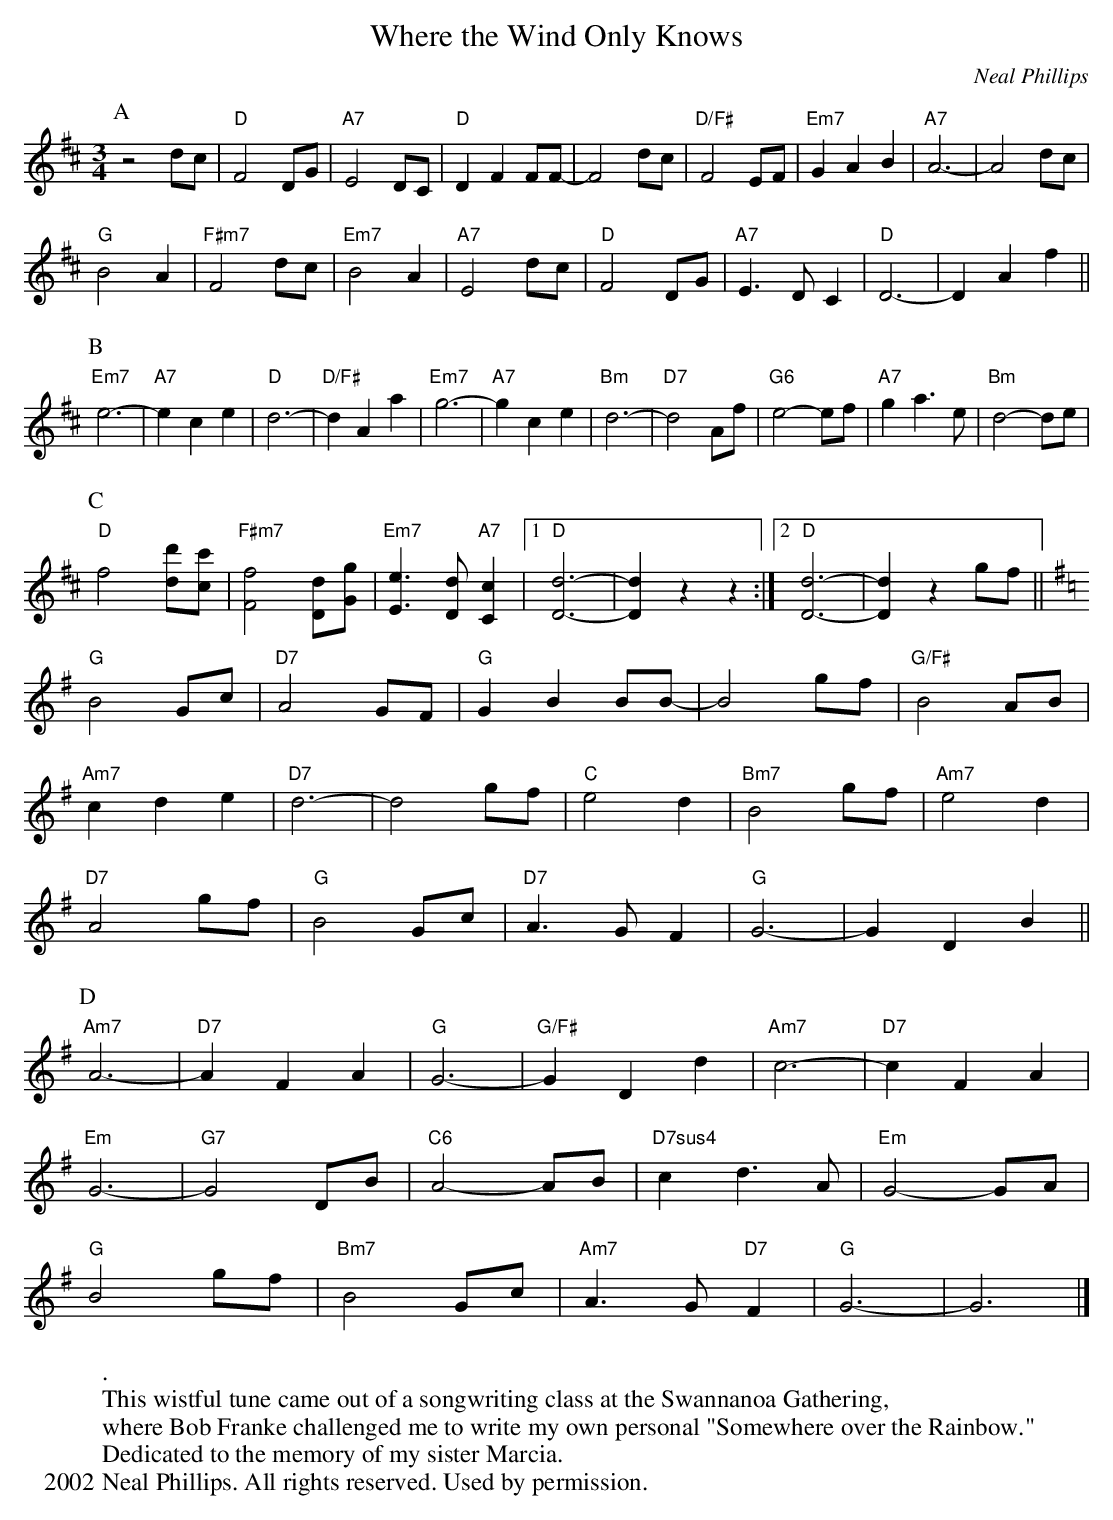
X:1
T:Where the Wind Only Knows
C:Neal Phillips
L:1/4
M:3/4
K:D
P:A
z2 d/c/|"D"F2 D/G/|"A7"E2 D/C/|"D"DF F/F/-|F2 d/c/|"D/F#"F2 E/F/|"Em7"GAB|"A7"A3-|A2 d/c/|
"G"B2A|"F#m7"F2 d/c/|"Em7"B2A|"A7"E2 d/c/|"D"F2 D/G/|"A7"E>DC|"D"D3-|DAf||
P:B
"Em7"e3-|"A7"e ce|"D"d3-|"D/F#"d Aa|"Em7"g3-|"A7"g ce|"Bm"d3-|"D7"d2 A/f/|"G6"e2-e/f/|"A7"ga>e|"Bm"d2-d/e/|
P:C
"D"f2[d/d'/][c/c'/]|"F#m7"[F2f2][D/d/][G/g/]|"Em7"[Ee]>[Dd]"A7"[Cc]|1"D"[D3d3]-|[Dd]zz:|2"D"[D3d3]-|[Dd]zg/f/||
K:G
"G"B2 G/c/|"D7"A2 G/F/|"G"GB B/B/-|B2 g/f/|"G/F#"B2 A/B/|
"Am7"cde|"D7"d3-|d2 g/f/|"C"e2d|"Bm7"B2 g/f/|"Am7"e2d|
"D7"A2 g/f/|"G"B2 G/c/|"D7"A>GF|"G"G3-|GDB||
P:D
"Am7"A3-|"D7"A FA|"G"G3-|"G/F#"G Dd|"Am7"c3-|"D7"c FA|
"Em"G3-|"G7"G2 D/B/|"C6"A2-A/B/|"D7sus4"cd>A|"Em"G2-G/A/|
"G"B2g/f/|"Bm7"B2G/c/|"Am7"A>G"D7"F|"G"G3-|G3|]
W:.
W:This wistful tune came out of a songwriting class at the Swannanoa Gathering,
W:where Bob Franke challenged me to write my own personal "Somewhere over the Rainbow."
W:Dedicated to the memory of my sister Marcia.
W:  2002 Neal Phillips. All rights reserved. Used by permission.
